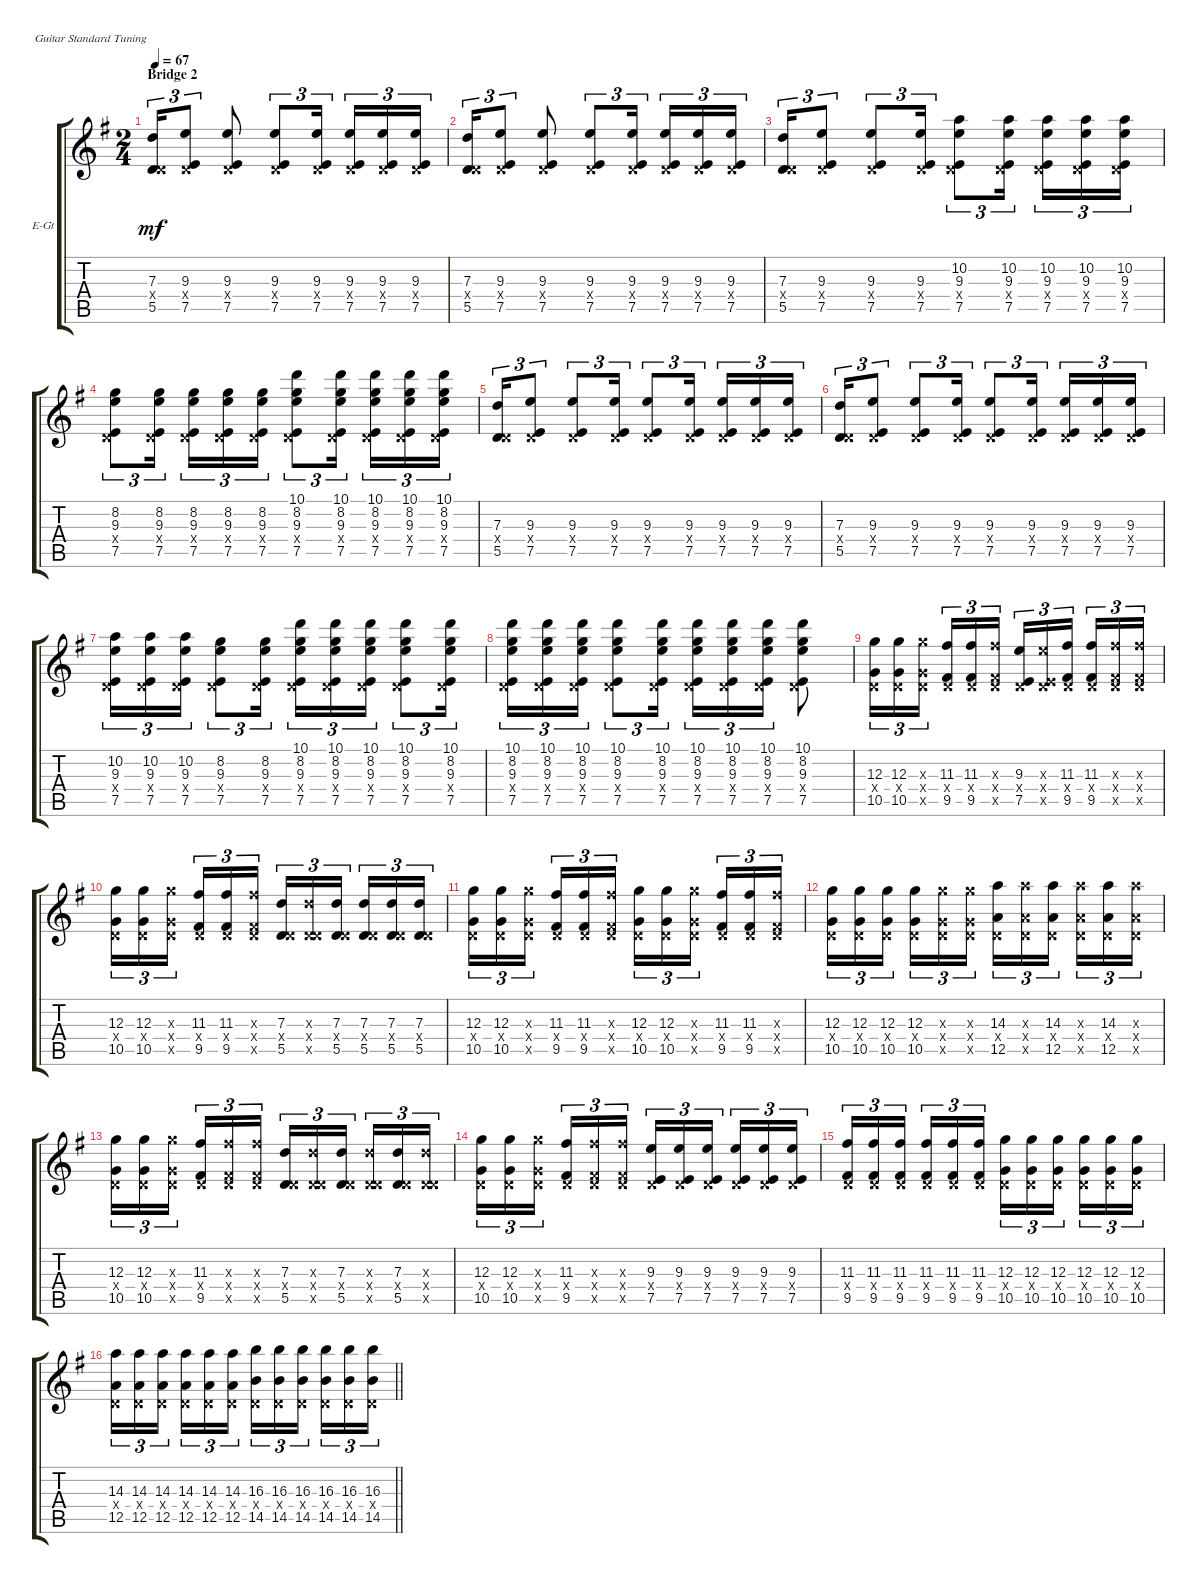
\bracketExtendMode groupsimilarinstruments
\firstSystemTrackNameOrientation horizontal
\otherSystemsTrackNameOrientation horizontal
\track ("guitar solo end (Anton Zulganov)" "E-Gt") {instrument electricguitarclean}
\staff {score tabs}
\tuning (E4 B3 G3 D3 A2 E2)
\ts (2 4)
\section ("" "Bridge 2")
\tempo 67
\clef g2
\scale
0.333333
\ks eminor
(5.5 0.4{x} 7.3).16{tu (3 2) dy mf} (7.5 0.4{x} 9.3).8{tu (3 2)} (7.5 0.4{x} 9.3).8 (7.5 0.4{x} 9.3).8{tu (3 2)} (7.5 0.4{x} 9.3).16{tu (3 2)} (7.5 0.4{x} 9.3).16{tu (3 2)} (7.5 0.4{x} 9.3).16{tu (3 2)} (7.5 0.4{x} 9.3).16{tu (3 2)} |
\scale
0.333333 (5.5 0.4{x} 7.3).16{tu (3 2)} (7.5 0.4{x} 9.3).8{tu (3 2)} (7.5 0.4{x} 9.3).8 (7.5 0.4{x} 9.3).8{tu (3 2)} (7.5 0.4{x} 9.3).16{tu (3 2)} (7.5 0.4{x} 9.3).16{tu (3 2)} (7.5 0.4{x} 9.3).16{tu (3 2)} (7.5 0.4{x} 9.3).16{tu (3 2)} |
\scale
0.333333 (5.5 0.4{x} 7.3).16{tu (3 2)} (7.5 0.4{x} 9.3).8{tu (3 2)} (7.5 0.4{x} 9.3).8{tu (3 2)} (7.5 0.4{x} 9.3).16{tu (3 2)} (10.2 9.3 0.4{x} 7.5).8{tu (3 2)} (10.2 7.5 0.4{x} 9.3).16{tu (3 2)} (10.2 7.5 0.4{x} 9.3).16{tu (3 2)} (10.2 7.5 0.4{x} 9.3).16{tu (3 2)} (10.2 7.5 0.4{x} 9.3).16{tu (3 2)} |
\scale
0.333333 (8.2 7.5 0.4{x} 9.3).8{tu (3 2)} (8.2 7.5 0.4{x} 9.3).16{tu (3 2)} (8.2 7.5 0.4{x} 9.3).16{tu (3 2)} (8.2 7.5 0.4{x} 9.3).16{tu (3 2)} (8.2 7.5 0.4{x} 9.3).16{tu (3 2)} (10.1 7.5 0.4{x} 9.3 8.2).8{tu (3 2)} (10.1 7.5 0.4{x} 9.3 8.2).16{tu (3 2)} (10.1 7.5 0.4{x} 9.3 8.2).16{tu (3 2)} (10.1 7.5 0.4{x} 9.3 8.2).16{tu (3 2)} (10.1 7.5 0.4{x} 9.3 8.2).16{tu (3 2)} |
\scale
0.333333 (5.5 0.4{x} 7.3).16{tu (3 2)} (7.5 0.4{x} 9.3).8{tu (3 2)} (7.5 0.4{x} 9.3).8{tu (3 2)} (7.5 0.4{x} 9.3).16{tu (3 2)} (7.5 0.4{x} 9.3).8{tu (3 2)} (7.5 0.4{x} 9.3).16{tu (3 2)} (7.5 0.4{x} 9.3).16{tu (3 2)} (7.5 0.4{x} 9.3).16{tu (3 2)} (7.5 0.4{x} 9.3).16{tu (3 2)} |
\scale
0.333333 (5.5 0.4{x} 7.3).16{tu (3 2)} (7.5 0.4{x} 9.3).8{tu (3 2)} (7.5 0.4{x} 9.3).8{tu (3 2)} (7.5 0.4{x} 9.3).16{tu (3 2)} (7.5 0.4{x} 9.3).8{tu (3 2)} (7.5 0.4{x} 9.3).16{tu (3 2)} (7.5 0.4{x} 9.3).16{tu (3 2)} (7.5 0.4{x} 9.3).16{tu (3 2)} (7.5 0.4{x} 9.3).16{tu (3 2)} |
\scale
0.333333 (10.2 9.3 0.4{x} 7.5).16{tu (3 2)} (10.2 7.5 0.4{x} 9.3).16{tu (3 2)} (10.2 7.5 0.4{x} 9.3).16{tu (3 2)} (8.2 7.5 0.4{x} 9.3).8{tu (3 2)} (8.2 7.5 0.4{x} 9.3).16{tu (3 2)} (7.5 9.3 8.2 10.1 0.4{x}).16{tu (3 2)} (7.5 9.3 8.2 10.1 0.4{x}).16{tu (3 2)} (7.5 9.3 8.2 10.1 0.4{x}).16{tu (3 2)} (7.5 9.3 8.2 10.1 0.4{x}).8{tu (3 2)} (7.5 9.3 8.2 10.1 0.4{x}).16{tu (3 2)} |
\scale
0.333333 (7.5 9.3 8.2 10.1 0.4{x}).16{tu (3 2)} (7.5 9.3 8.2 10.1 0.4{x}).16{tu (3 2)} (7.5 9.3 8.2 10.1 0.4{x}).16{tu (3 2)} (7.5 9.3 8.2 10.1 0.4{x}).8{tu (3 2)} (7.5 9.3 8.2 10.1 0.4{x}).16{tu (3 2)} (7.5 9.3 8.2 10.1 0.4{x}).16{tu (3 2)} (7.5 9.3 8.2 10.1 0.4{x}).16{tu (3 2)} (7.5 9.3 8.2 10.1 0.4{x}).16{tu (3 2)} (7.5 9.3 8.2 10.1 0.4{x}).8 |
\scale
0.333333 (10.5 12.3 0.4{x}).16{tu (3 2)} (10.5 12.3 0.4{x}).16{tu (3 2)} (10.5{x} 12.3{x} 0.4{x}).16{tu (3 2)} (9.5 11.3 0.4{x}).16{tu (3 2)} (9.5 11.3 0.4{x}).16{tu (3 2)} (9.5{x} 11.3{x} 0.4{x}).16{tu (3 2)} (7.5 9.3 0.4{x}).16{tu (3 2)} (7.5{x} 9.3{x} 0.4{x}).16{tu (3 2)} (9.5 11.3 0.4{x}).16{tu (3 2)} (9.5 11.3 0.4{x}).16{tu (3 2)} (9.5{x} 11.3{x} 0.4{x}).16{tu (3 2)} (9.5{x} 11.3{x} 0.4{x}).16{tu (3 2)} |
\scale
0.333333 (10.5 12.3 0.4{x}).16{tu (3 2)} (10.5 12.3 0.4{x}).16{tu (3 2)} (10.5{x} 12.3{x} 0.4{x}).16{tu (3 2)} (9.5 11.3 0.4{x}).16{tu (3 2)} (9.5 11.3 0.4{x}).16{tu (3 2)} (9.5{x} 11.3{x} 0.4{x}).16{tu (3 2)} (5.5 7.3 0.4{x}).16{tu (3 2)} (5.5{x} 7.3{x} 0.4{x}).16{tu (3 2)} (5.5 7.3 0.4{x}).16{tu (3 2)} (5.5 7.3 0.4{x}).16{tu (3 2)} (5.5 7.3 0.4{x}).16{tu (3 2)} (5.5 7.3 0.4{x}).16{tu (3 2)} |
\scale
0.333333 (10.5 12.3 0.4{x}).16{tu (3 2)} (10.5 12.3 0.4{x}).16{tu (3 2)} (10.5{x} 12.3{x} 0.4{x}).16{tu (3 2)} (9.5 11.3 0.4{x}).16{tu (3 2)} (9.5 11.3 0.4{x}).16{tu (3 2)} (9.5{x} 11.3{x} 0.4{x}).16{tu (3 2)} (10.5 12.3 0.4{x}).16{tu (3 2)} (10.5 12.3 0.4{x}).16{tu (3 2)} (10.5{x} 12.3{x} 0.4{x}).16{tu (3 2)} (9.5 11.3 0.4{x}).16{tu (3 2)} (9.5 11.3 0.4{x}).16{tu (3 2)} (9.5{x} 11.3{x} 0.4{x}).16{tu (3 2)} |
\scale
0.333333 (10.5 12.3 0.4{x}).16{tu (3 2)} (10.5 12.3 0.4{x}).16{tu (3 2)} (10.5 12.3 0.4{x}).16{tu (3 2)} (10.5 12.3 0.4{x}).16{tu (3 2)} (10.5{x} 12.3{x} 0.4{x}).16{tu (3 2)} (10.5{x} 12.3{x} 0.4{x}).16{tu (3 2)} (12.5 14.3 0.4{x}).16{tu (3 2)} (12.5{x} 14.3{x} 0.4{x}).16{tu (3 2)} (12.5 14.3 0.4{x}).16{tu (3 2)} (12.5{x} 14.3{x} 0.4{x}).16{tu (3 2)} (12.5 14.3 0.4{x}).16{tu (3 2)} (12.5{x} 14.3{x} 0.4{x}).16{tu (3 2)} |
\scale
0.333333 (10.5 0.4{x} 12.3).16{tu (3 2)} (10.5 0.4{x} 12.3).16{tu (3 2)} (10.5{x} 0.4{x} 12.3{x}).16{tu (3 2)} (9.5 0.4{x} 11.3).16{tu (3 2)} (9.5{x} 0.4{x} 11.3{x}).16{tu (3 2)} (9.5{x} 0.4{x} 11.3{x}).16{tu (3 2)} (5.5 0.4{x} 7.3).16{tu (3 2)} (5.5{x} 0.4{x} 7.3{x}).16{tu (3 2)} (5.5 0.4{x} 7.3).16{tu (3 2)} (5.5{x} 0.4{x} 7.3{x}).16{tu (3 2)} (5.5 0.4{x} 7.3).16{tu (3 2)} (5.5{x} 0.4{x} 7.3{x}).16{tu (3 2)} |
\scale
0.333333 (10.5 0.4{x} 12.3).16{tu (3 2)} (10.5 0.4{x} 12.3).16{tu (3 2)} (10.5{x} 0.4{x} 12.3{x}).16{tu (3 2)} (9.5 0.4{x} 11.3).16{tu (3 2)} (9.5{x} 0.4{x} 11.3{x}).16{tu (3 2)} (9.5{x} 0.4{x} 11.3{x}).16{tu (3 2)} (7.5 0.4{x} 9.3).16{tu (3 2)} (7.5 0.4{x} 9.3).16{tu (3 2)} (7.5 0.4{x} 9.3).16{tu (3 2)} (7.5 0.4{x} 9.3).16{tu (3 2)} (7.5 0.4{x} 9.3).16{tu (3 2)} (7.5 0.4{x} 9.3).16{tu (3 2)} |
\scale
0.333333 (9.5 0.4{x} 11.3).16{tu (3 2)} (9.5 0.4{x} 11.3).16{tu (3 2)} (9.5 0.4{x} 11.3).16{tu (3 2)} (9.5 0.4{x} 11.3).16{tu (3 2)} (9.5 0.4{x} 11.3).16{tu (3 2)} (9.5 0.4{x} 11.3).16{tu (3 2)} (10.5 0.4{x} 12.3).16{tu (3 2)} (10.5 0.4{x} 12.3).16{tu (3 2)} (10.5 0.4{x} 12.3).16{tu (3 2)} (10.5 0.4{x} 12.3).16{tu (3 2)} (10.5 0.4{x} 12.3).16{tu (3 2)} (10.5 0.4{x} 12.3).16{tu (3 2)} |
\scale
0.333333
\barLineRight lightlight
(12.5 0.4{x} 14.3).16{tu (3 2)} (12.5 0.4{x} 14.3).16{tu (3 2)} (12.5 0.4{x} 14.3).16{tu (3 2)} (12.5 0.4{x} 14.3).16{tu (3 2)} (12.5 0.4{x} 14.3).16{tu (3 2)} (12.5 0.4{x} 14.3).16{tu (3 2)} (14.5 0.4{x} 16.3).16{tu (3 2)} (14.5 0.4{x} 16.3).16{tu (3 2)} (14.5 0.4{x} 16.3).16{tu (3 2)} (14.5 0.4{x} 16.3).16{tu (3 2)} (14.5 0.4{x} 16.3).16{tu (3 2)} (14.5 0.4{x} 16.3).16{tu (3 2)}
